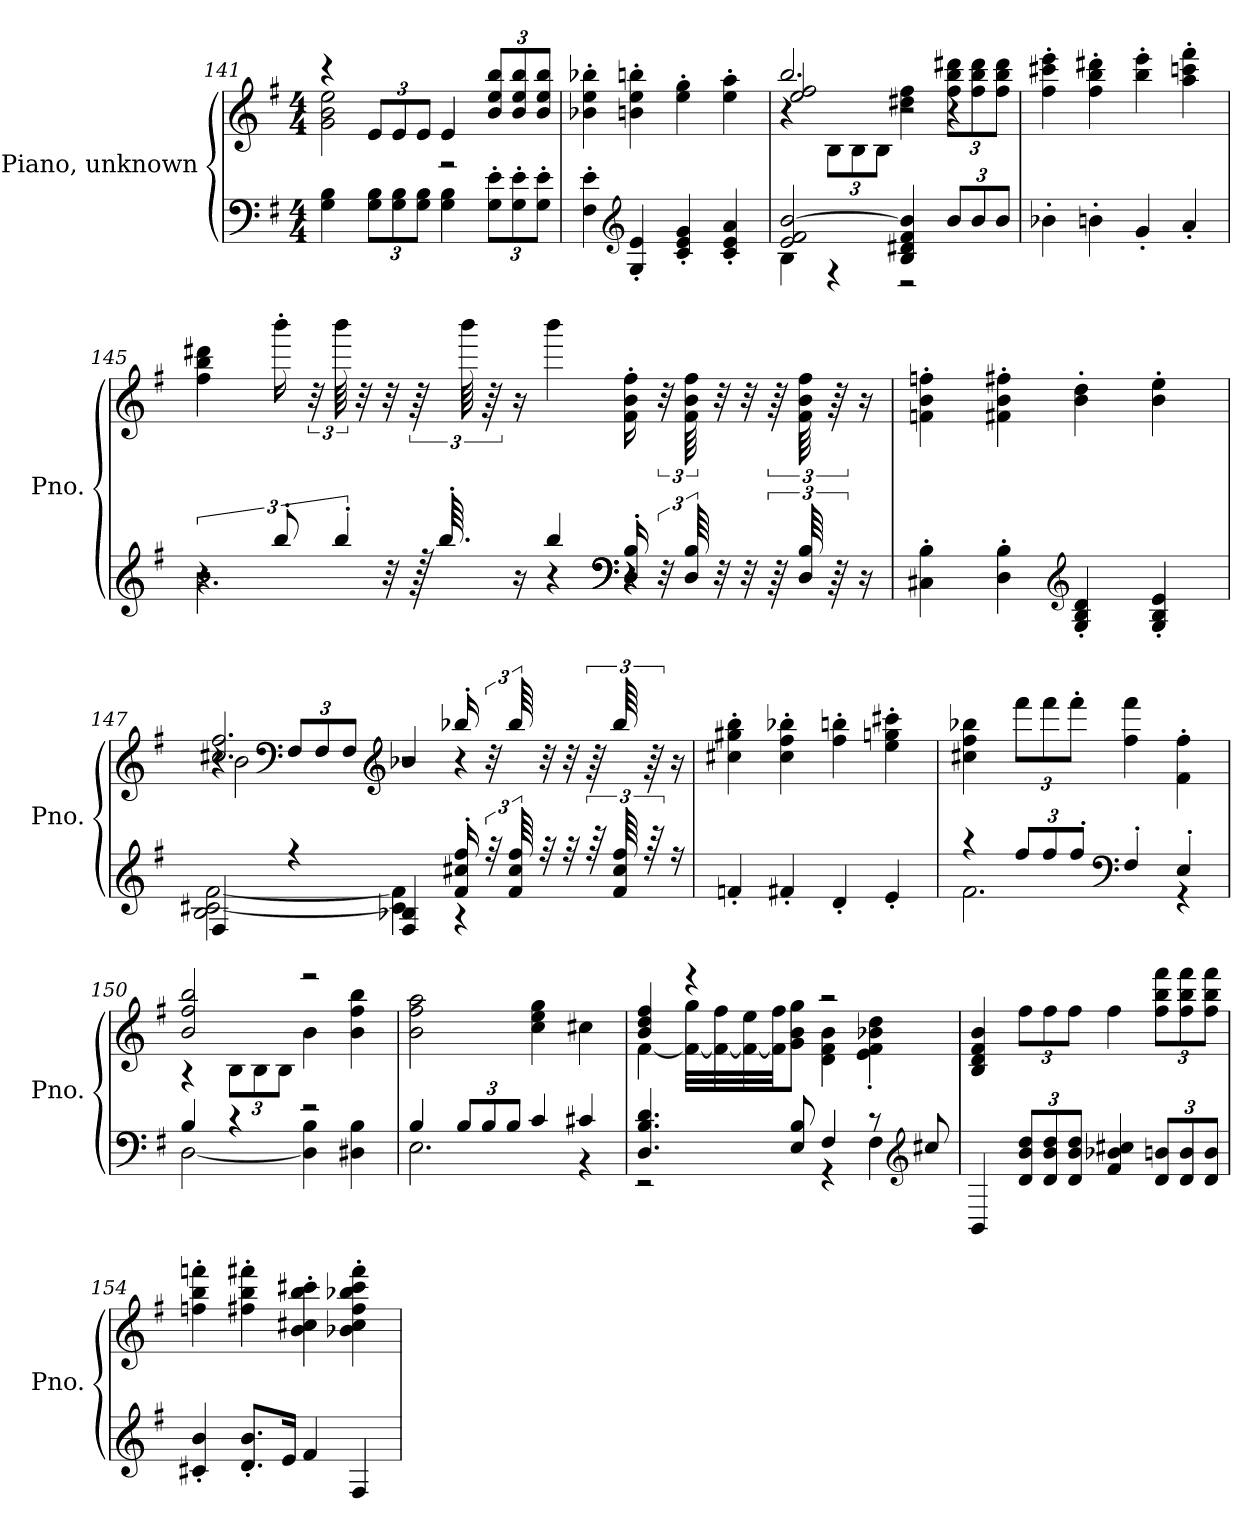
**kern	**kern
*part1	*part1
*staff2	*staff1
*I"Piano, unknown	*
*I'Pno.	*
*clefF4	*clefG2
*k[f#]	*k[f#]
*M4/4	*M4/4
=141	=141
*	*^
4G\ 4B\	4r	2g\ 2b\ 2ee\
*Xbrackettup	*Xbrackettup	*
12G\ 12B\L	12e/L	.
12G\ 12B\	12e/	.
12G\ 12B\J	12e/J	.
4G\ 4B\	4e/	2r
12G\' 12e\'L	12b/ 12ee/ 12bb/L	.
12G\' 12e\'	12b/ 12ee/ 12bb/	.
12G\' 12e\'J	12b/ 12ee/ 12bb/J	.
*	*v	*v
=142	=142
4F#\' 4e\'	4b-X\' 4ee\' 4bb-X\'
*clefG2	*
4G/' 4e/'	4bn\' 4ee\' 4bbn\'
4c/' 4e/' 4g/'	4ee\' 4gg\'
4c/' 4e/' 4a/'	4ee\' 4aa\'
!!LO:PB:g=z
=143	=143
*^	*^
*	*	*	*^
2e/ 2f#/ [2b/	4B\	2.bb/	4r	2ee/ 2ff#/
.	4r	.	12B\L	.
.	.	.	12B\	.
.	.	.	12B\J	.
4B/ 4d#X/ 4f#/ 4b/]	2r	.	4dd#X\ 4ff#\	2r
12b/L	.	4r	12ff#\ 12bb\ 12ddd#X\L	.
12b/	.	.	12ff#\ 12bb\ 12ddd#\	.
12b/J	.	.	12ff#\ 12bb\ 12ddd#\J	.
*v	*v	*	*	*
*	*v	*v	*v
=144	=144
4b-X'\	4ff#\' 4ccc#X\' 4eee\'
4bn'\	4ff#\' 4bb\' 4ddd#X\'
4g'/	4bb\' 4eee\'
4a'/	4aa\' 4cccn\' 4fff#\'
=145	=145
*^	*
*	*^	*
*	*	*brackettup	*
4r	2.b\	3r	4ff#\ 4bb\ 4ddd#X\
8bb'/	.	.	16bbb'\
*	*	*	*brackettup
.	.	.	48r
.	.	6bb'/	96bbb\
.	.	.	32r
32r	.	.	32r
128r	.	.	96r
64.bb'/	.	.	.
.	.	.	96bbb\
.	.	.	96r
16r	.	.	16r
4bb/	.	4r	4bbb\
*clefF4	*	*	*
4r	4r	16D/' 16B/'	16f#\' 16b\' 16ff#\'
.	.	48r	48r
.	.	96D/ 96B/	96f#\ 96b\ 96ff#\
.	.	32r	32r
.	.	32r	32r
.	.	96r	96r
.	.	96D/ 96B/	96f#\ 96b\ 96ff#\
.	.	96r	96r
.	.	16r	16r
*v	*v	*v	*
!!LO:LB:g=z
=146	=146
4C#X\' 4B\'	4fn\' 4b\' 4ffn\'
4D\' 4B\'	4f#X\' 4b\' 4ff#X\'
*clefG2	*
4G/' 4B/' 4d/'	4b\' 4dd\'
4G/' 4B/' 4e/'	4b\' 4ee\'
=147	=147
*^	*^
*	*	*	*^
4F#/	2B\ [2c#X\ [2f#\	2.cc#X/ 2.ff#/	2b\	4r
*	*	*clefF4	*	*
*	*	*	*	*Xbrackettup
4r	.	.	.	12F#/L
.	.	.	.	12F#/
.	.	.	.	12F#/J
*	*	*clefG2	*	*
4F#/ 4B-X/	4c#\] 4f#\]	.	2r	4b-X/
16f#/' 16cc#X/' 16ff#/'	4r	4r	.	16bb-X'/
*	*	*	*	*brackettup
48r	.	.	.	48r
96f#/ 96cc#/ 96ff#/	.	.	.	96bb-/
32r	.	.	.	32r
32r	.	.	.	32r
96r	.	.	.	96r
96f#/ 96cc#/ 96ff#/	.	.	.	96bb-/
96r	.	.	.	96r
16r	.	.	.	16r
*v	*v	*	*	*
*	*v	*v	*v
=148	=148
4fn'/	4cc#X\' 4gg#X\' 4bb\'
4f#X'/	4cc#\' 4ff#\' 4bb-X\'
4d'/	4ff#\' 4bbn\'
4e'/	4ee\' 4ggn\' 4ccc#X\'
!!LO:LB:g=z
=149	=149
*^	*
4r	2.f#\	4cc#X\ 4ff#\ 4bb-X\
*Xbrackettup	*	*Xbrackettup
12ff#/L	.	12fff#\L
12ff#/	.	12fff#\
12ff#'/J	.	12fff#'\J
*clefF4	*	*
4F#'/	.	4ff#\ 4fff#\
4E'/	4r	4f#\' 4ff#\'
=150	=150	=150
*	*	*^
4B/	[2D\	2b/ 2ff#/ 2bb/	4r
4r	.	.	12B\L
.	.	.	12B\
.	.	.	12B\J
2r	4D\] 4B\	2r	4b\
.	4D#X\ 4B\	.	4b\ 4ff#\ 4bb\
*	*	*v	*v
=151	=151	=151
4B/	2.E\	2b\ 2ff#\ 2aa\
12B/L	.	.
12B/	.	.
12B/J	.	.
4c/	.	4cc\ 4ee\ 4gg\
4c#X/	4r	4cc#X\
=152	=152	=152
*	*	*^
4.D/ 4.B/ 4.d/	2r	4b/ 4dd/ 4ff#/	[4f#\
.	.	4r	32f#\_ 32gg\LLL
.	.	.	32f#\_ 32ff#\
.	.	.	32f#\_ 32ee\
.	.	.	32f#\] 32ff#\JJ
8E/ 8B/	.	.	8g\ 8b\ 8gg\J
4F#/	4r	2r	4d\ 4f#\ 4b\
8r	4F#\	.	4e\' 4f#\' 4b-X\' 4dd\'
*clefG2	*	*	*
8cc#X/	.	.	.
*v	*v	*	*
*	*v	*v
!!LO:LB:g=z
=153	=153
4BB/	4B/ 4d/ 4f#/ 4b/
12d/ 12b/ 12dd/L	12ff#\L
12d/ 12b/ 12dd/	12ff#\
12d/ 12b/ 12dd/J	12ff#\J
4f#/ 4b-X/ 4cc#X/	4ff#\
12d/ 12bn/L	12ff#\ 12bb\ 12fff#\L
12d/ 12b/	12ff#\ 12bb\ 12fff#\
12d/ 12b/J	12ff#\ 12bb\ 12fff#\J
=154	=154
4c#X/' 4b/'	4ffn\' 4bb\' 4fffn\'
8.d/' 8.b/'L	4ff#X\' 4bb\' 4fff#X\'
16e/Jk	.
4f#/	4b\' 4cc#X\' 4bb\' 4ccc#X\'
4F#/	4b-X\' 4cc#\' 4ff#\' 4bb-X\' 4ccc#\' 4fff#\'
=	=
*-	*-
